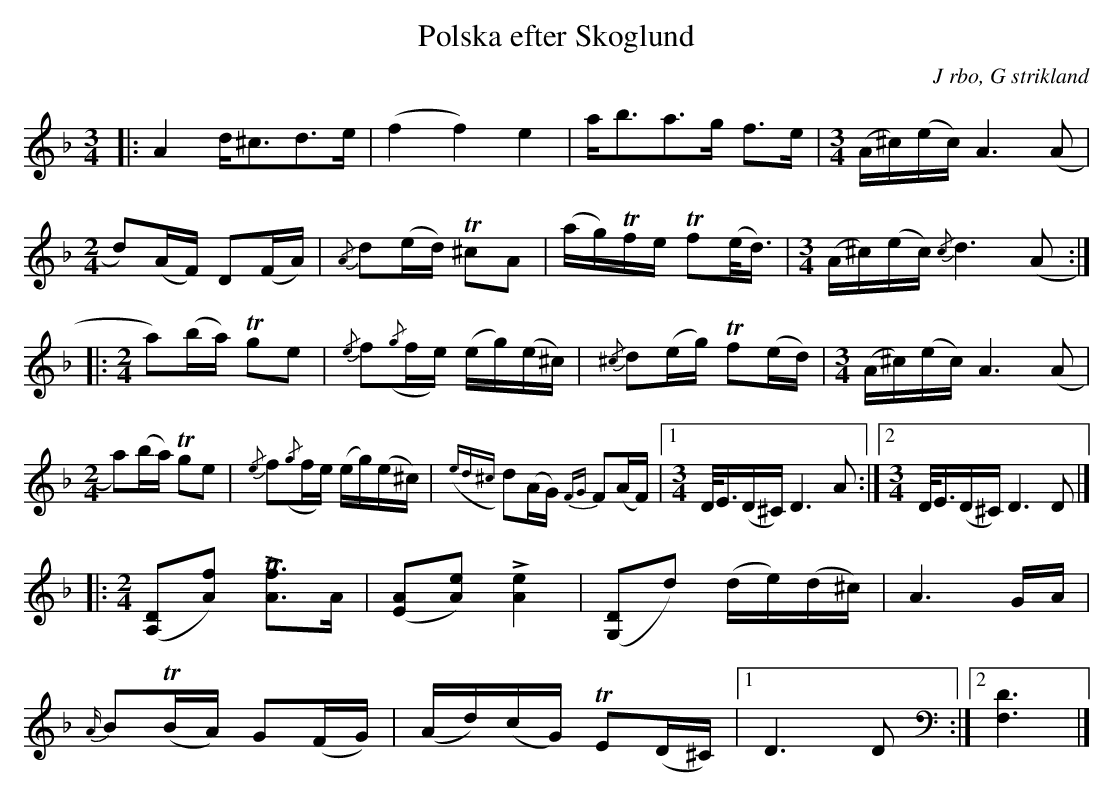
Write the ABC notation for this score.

X:1
T: Polska efter Skoglund
O: J rbo, G strikland
M: 3/4
L: 1/16
K: Dm
|:A4d2<^c2d2>e2 | (f4f4) e4| a2<b2a2>g2 f2>e2|[M:3/4] (A^c)(ec) A6 (A2 |
[M:2/4] d2)(AF) D2(FA) |{/A}d2(ed)  T^c2A2 |(ag)Tfe  Tf2(e<d) |[M:3/4] (A^c)(ec) {/c}d4>(A4:|
|:[M:2/4]a2)(ba) Tg2e2 | {/e}f2({/g}fe) (eg)(e^c) | {/^c}d2(eg) Tf2(ed) |[M:3/4] (A^c)(ec) A6 (A2|
[M:2/4] a2)(ba)  Tg2e2| {/e}f2({/g}fe) (eg)(e^c)| ({ed^c}d2)(AG)  {FG}F2(AF)|[1 [M:3/4] D<E(D^C)  D4>A4:|[2[M:3/4] D<E(D^C)  D4>D4|]
|:[M:2/4]([A,2D2][A2f2]) L[A2Tf2]>A2 | ([E2A2][A2e2]) L[A4e4] | ([G,2D2]d2) (de)(d^c) | A6GA |
{A/}B2T(BA) G2(FG) | (Ad)(cG) TE2(D^C) |[1 D4>D4 :|[2 [F,6D6] |]
